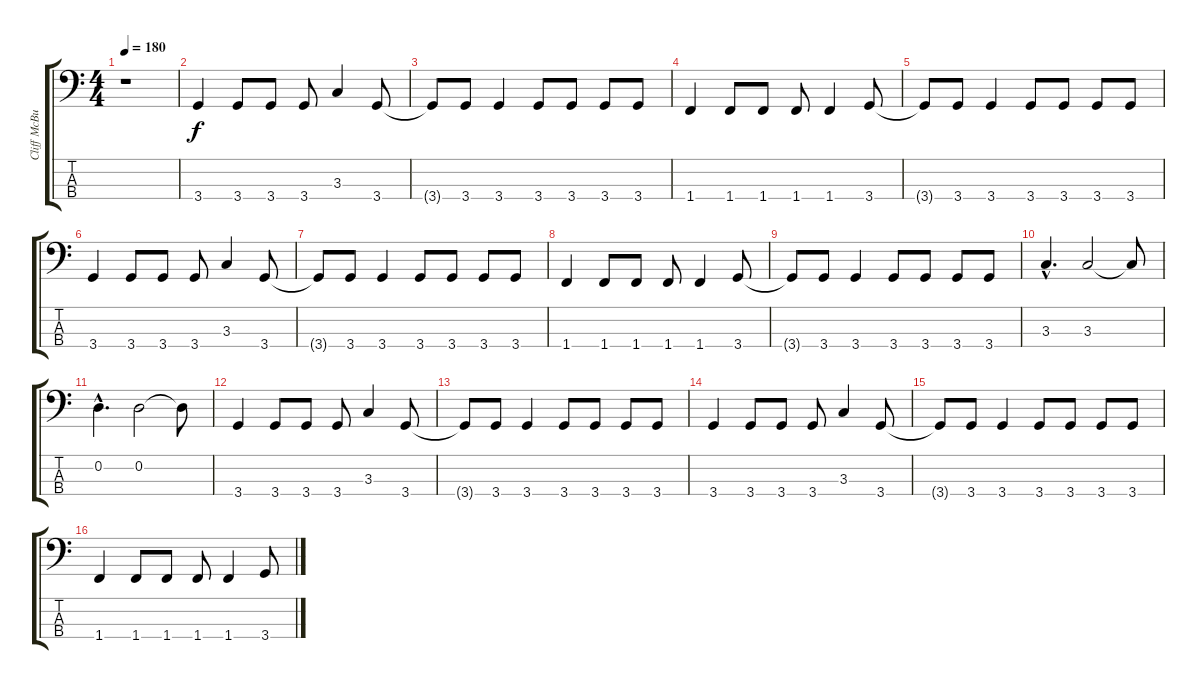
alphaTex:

\track ("Cliff McBurtney" "Cliff McBu") {instrument electricbasspick}
\staff {score tabs}
\tuning (G2 D2 A1 E1) {hide}
\ts (4 4)
\tempo 180
\clef f4
\ks c
r.1{dy f instrument electricbasspick} |
3.4.4 3.4.8 3.4.8 3.4.8 3.3.4 3.4.8 |
3.4{t}.8 3.4.8 3.4.4 3.4.8 3.4.8 3.4.8 3.4.8 |
1.4.4 1.4.8 1.4.8 1.4.8 1.4.4 3.4.8 |
3.4{t}.8 3.4.8 3.4.4 3.4.8 3.4.8 3.4.8 3.4.8 |
3.4.4 3.4.8 3.4.8 3.4.8 3.3.4 3.4.8 |
3.4{t}.8 3.4.8 3.4.4 3.4.8 3.4.8 3.4.8 3.4.8 |
1.4.4 1.4.8 1.4.8 1.4.8 1.4.4 3.4.8 |
3.4{t}.8 3.4.8 3.4.4 3.4.8 3.4.8 3.4.8 3.4.8 |
3.3{hac}.4{d} 3.3.2 3.3{t}.8 |
0.2{hac}.4{d} 0.2.2 0.2{t}.8 |
3.4.4 3.4.8 3.4.8 3.4.8 3.3.4 3.4.8 |
3.4{t}.8 3.4.8 3.4.4 3.4.8 3.4.8 3.4.8 3.4.8 |
3.4.4 3.4.8 3.4.8 3.4.8 3.3.4 3.4.8 |
3.4{t}.8 3.4.8 3.4.4 3.4.8 3.4.8 3.4.8 3.4.8 |
1.4.4 1.4.8 1.4.8 1.4.8 1.4.4 3.4.8
